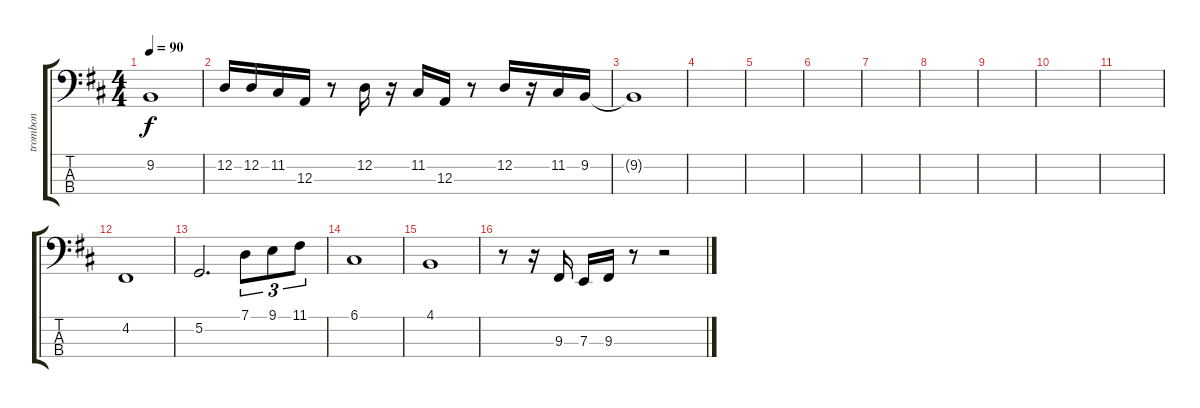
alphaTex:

\track ("trombon" "trombon") {instrument trombone}
\staff {score tabs}
\tuning (G2 D2 A1 E1) {hide}
\ts (4 4)
\tempo 90
\clef f4
\ks bminor
9.2{t}.1{dy f} |
12.2.16 12.2.16 11.2.16 12.3.16 r.8 12.2.16 r.16 11.2.16 12.3.16 r.8 12.2.16 r.16 11.2.16 9.2.16 |
9.2{t}.1 |
|
|
|
|
|
|
|
|
4.2.1{volume 10} |
5.2.2{d} 7.1.8{tu (3 2)} 9.1.8{tu (3 2)} 11.1.8{tu (3 2)} |
6.1.1{volume 8} |
4.1.1{volume 13} |
r.8{volume 16} r.16 9.3.16 7.3.16 9.3.16 r.8 r.2{volume 5}
